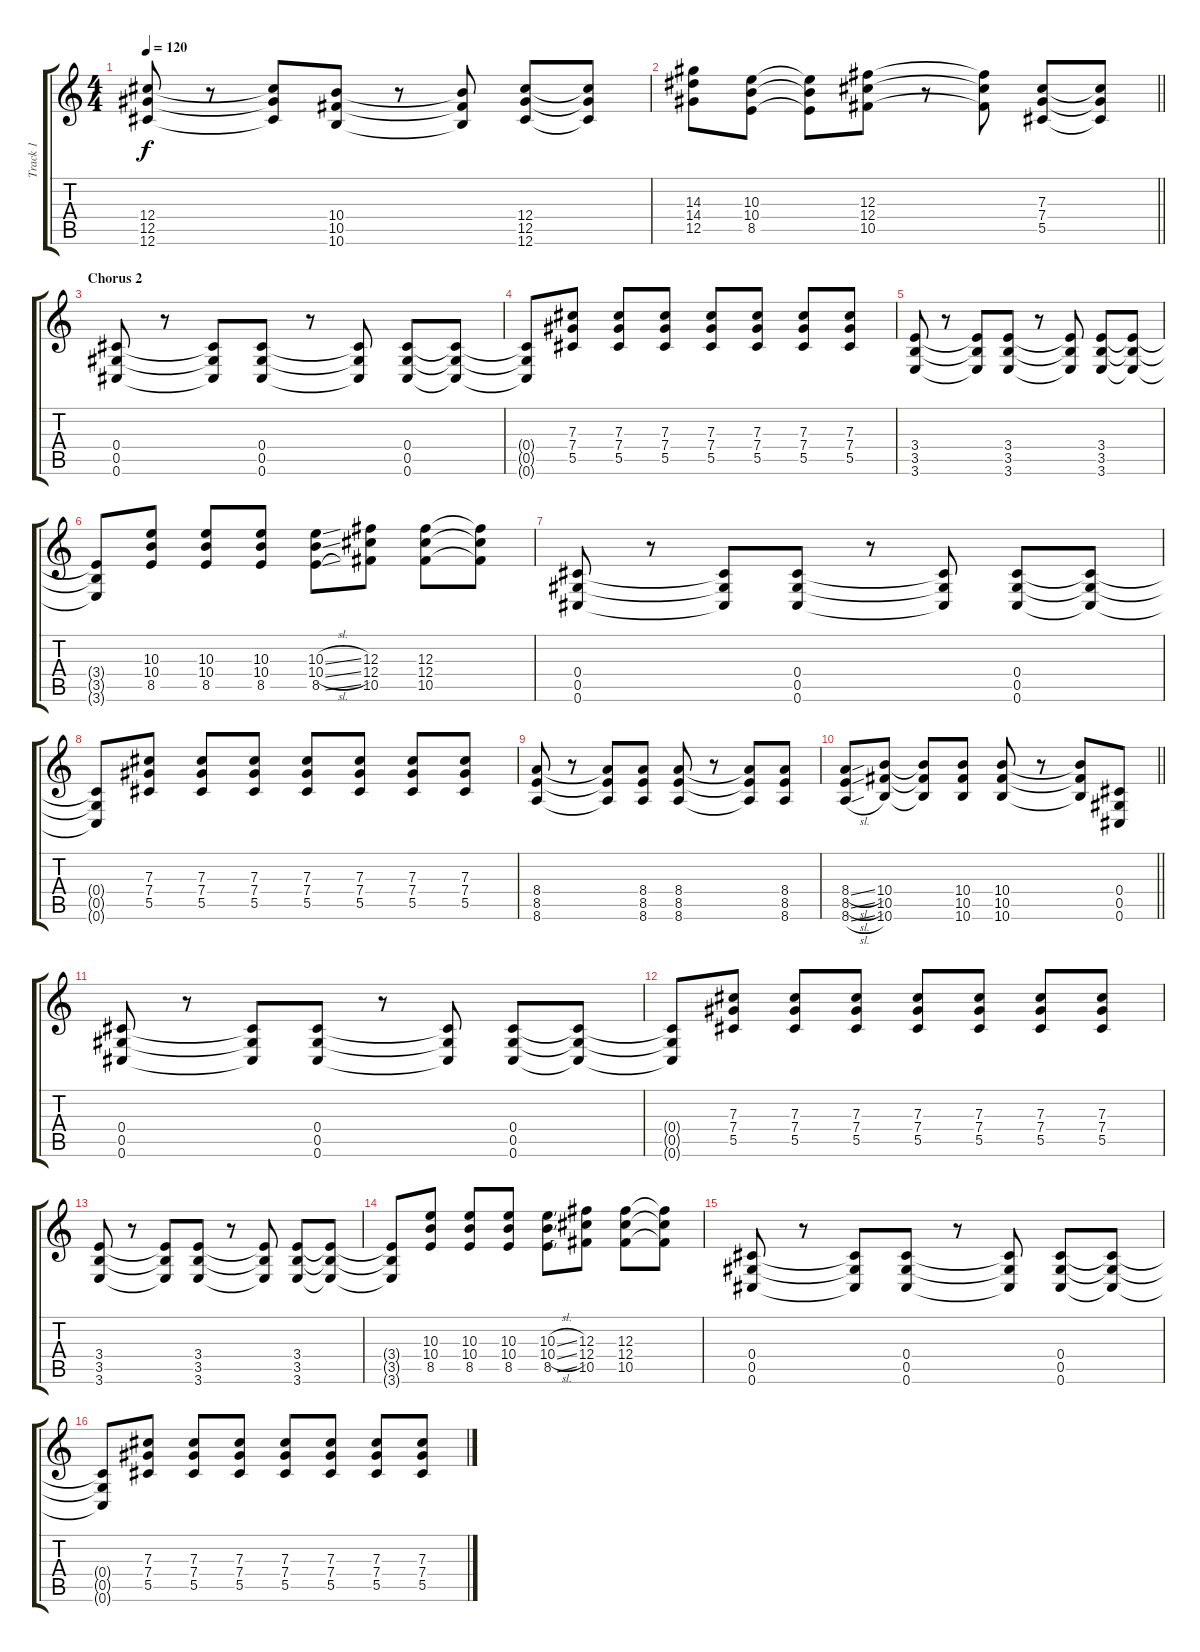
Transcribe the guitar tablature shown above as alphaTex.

\track ("Track 1" "Track 1") {instrument electricguitarclean}
\staff {score tabs}
\tuning (Eb4 Bb3 Gb3 Db3 Ab2 Db2) {hide}
\ts (4 4)
\tempo 120
\clef g2
\ks c
(12.4 12.5 12.6).8{dy f} r.8 (12.4{t} 12.5{t} 12.6{t}).8 (10.4 10.5 10.6).8 r.8 (10.4{t} 10.5{t} 10.6{t}).8 (12.4 12.5 12.6).8 (12.4{t} 12.5{t} 12.6{t}).8 |
\barLineRight lightlight
(14.3 14.4 12.5).8 (10.3 10.4 8.5).8 (10.3{t} 10.4{t} 8.5{t}).8 (12.3 12.4 10.5).8 r.8 (12.3{t} 12.4{t} 10.5{t}).8 (7.3 7.4 5.5).8 (7.3{t} 7.4{t} 5.5{t}).8 |
\section ("" "Chorus 2")
(0.4 0.5 0.6).8 r.8 (0.4{t} 0.5{t} 0.6{t}).8 (0.4 0.5 0.6).8 r.8 (0.4{t} 0.5{t} 0.6{t}).8 (0.4 0.5 0.6).8 (0.4{t} 0.5{t} 0.6{t}).8 |
(0.4{t} 0.5{t} 0.6{t}).8 (7.3 7.4 5.5).8 (7.3 7.4 5.5).8 (7.3 7.4 5.5).8 (7.3 7.4 5.5).8 (7.3 7.4 5.5).8 (7.3 7.4 5.5).8 (7.3 7.4 5.5).8 |
(3.4 3.5 3.6).8 r.8 (3.4{t} 3.5{t} 3.6{t}).8 (3.4 3.5 3.6).8 r.8 (3.4{t} 3.5{t} 3.6{t}).8 (3.4 3.5 3.6).8 (3.4{t} 3.5{t} 3.6{t}).8 |
(3.4{t} 3.5{t} 3.6{t}).8 (10.3 10.4 8.5).8 (10.3 10.4 8.5).8 (10.3 10.4 8.5).8 (10.3{sl} 10.4{sl} 8.5{sl}).8 (12.3 12.4 10.5).8 (12.3 12.4 10.5).8 (12.3{t} 12.4{t} 10.5{t}).8 |
(0.4 0.5 0.6).8 r.8 (0.4{t} 0.5{t} 0.6{t}).8 (0.4 0.5 0.6).8 r.8 (0.4{t} 0.5{t} 0.6{t}).8 (0.4 0.5 0.6).8 (0.4{t} 0.5{t} 0.6{t}).8 |
(0.4{t} 0.5{t} 0.6{t}).8 (7.3 7.4 5.5).8 (7.3 7.4 5.5).8 (7.3 7.4 5.5).8 (7.3 7.4 5.5).8 (7.3 7.4 5.5).8 (7.3 7.4 5.5).8 (7.3 7.4 5.5).8 |
(8.4 8.5 8.6).8 r.8 (8.4{t} 8.5{t} 8.6{t}).8 (8.4 8.5 8.6).8 (8.4 8.5 8.6).8 r.8 (8.4{t} 8.5{t} 8.6{t}).8 (8.4 8.5 8.6).8 |
\barLineRight lightlight
(8.4{sl} 8.5{sl} 8.6{sl}).8 (10.4 10.5 10.6).8 (10.4{t} 10.5{t} 10.6{t}).8 (10.4 10.5 10.6).8 (10.4 10.5 10.6).8 r.8 (10.4{t} 10.5{t} 10.6{t}).8 (0.4 0.5 0.6).8 |
(0.4 0.5 0.6).8 r.8 (0.4{t} 0.5{t} 0.6{t}).8 (0.4 0.5 0.6).8 r.8 (0.4{t} 0.5{t} 0.6{t}).8 (0.4 0.5 0.6).8 (0.4{t} 0.5{t} 0.6{t}).8 |
(0.4{t} 0.5{t} 0.6{t}).8 (7.3 7.4 5.5).8 (7.3 7.4 5.5).8 (7.3 7.4 5.5).8 (7.3 7.4 5.5).8 (7.3 7.4 5.5).8 (7.3 7.4 5.5).8 (7.3 7.4 5.5).8 |
(3.4 3.5 3.6).8 r.8 (3.4{t} 3.5{t} 3.6{t}).8 (3.4 3.5 3.6).8 r.8 (3.4{t} 3.5{t} 3.6{t}).8 (3.4 3.5 3.6).8 (3.4{t} 3.5{t} 3.6{t}).8 |
(3.4{t} 3.5{t} 3.6{t}).8 (10.3 10.4 8.5).8 (10.3 10.4 8.5).8 (10.3 10.4 8.5).8 (10.3{sl} 10.4{sl} 8.5{sl}).8 (12.3 12.4 10.5).8 (12.3 12.4 10.5).8 (12.3{t} 12.4{t} 10.5{t}).8 |
(0.4 0.5 0.6).8 r.8 (0.4{t} 0.5{t} 0.6{t}).8 (0.4 0.5 0.6).8 r.8 (0.4{t} 0.5{t} 0.6{t}).8 (0.4 0.5 0.6).8 (0.4{t} 0.5{t} 0.6{t}).8 |
(0.4{t} 0.5{t} 0.6{t}).8 (7.3 7.4 5.5).8 (7.3 7.4 5.5).8 (7.3 7.4 5.5).8 (7.3 7.4 5.5).8 (7.3 7.4 5.5).8 (7.3 7.4 5.5).8 (7.3 7.4 5.5).8
